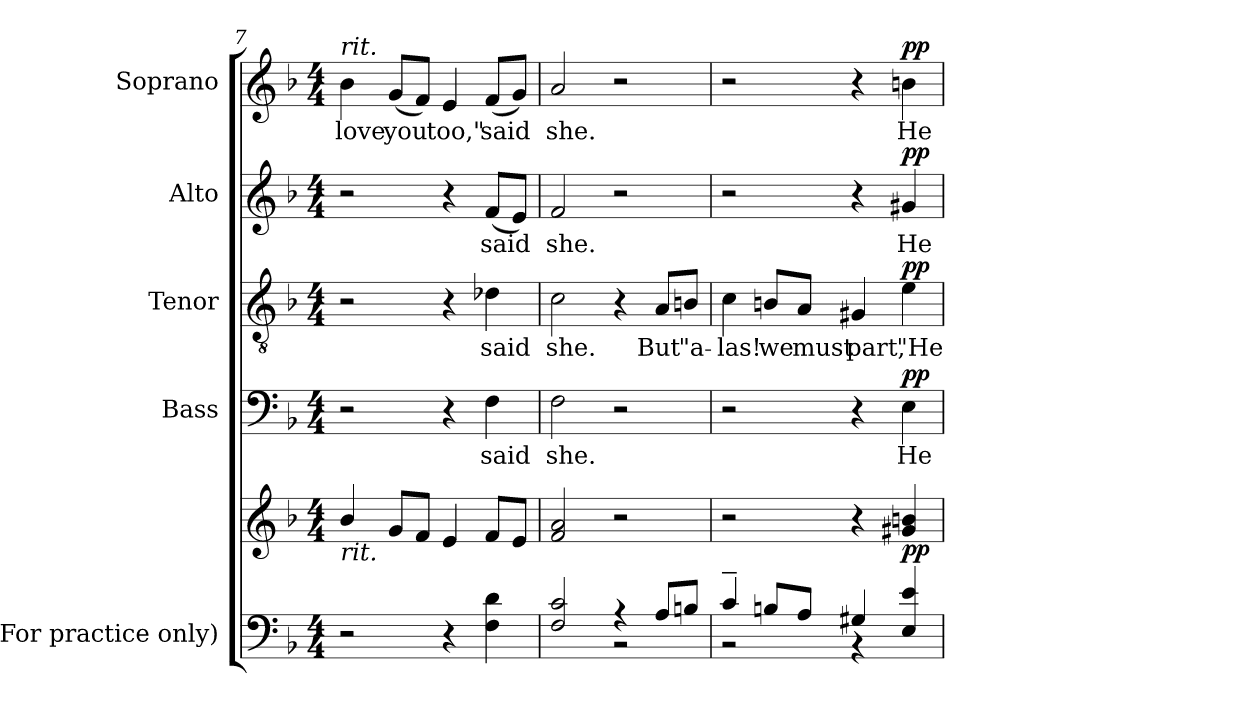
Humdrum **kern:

**kern	**kern	**dynam	**kern	**text	**dynam	**kern	**text	**dynam	**kern	**text	**dynam	**kern	**text	**dynam
*part5	*part5	*part5	*part4	*part4	*part4	*part3	*part3	*part3	*part2	*part2	*part2	*part1	*part1	*part1
*staff6	*staff5	*staff5/6	*staff4	*staff4	*staff4	*staff3	*staff3	*staff3	*staff2	*staff2	*staff2	*staff1	*staff1	*staff1
*I"(For  practice only)	*	*	*I"Bass	*	*	*I"Tenor	*	*	*I"Alto	*	*	*I"Soprano	*	*
*	*	*	*I'B.	*	*	*I'T.	*	*	*I'A.	*	*	*I'S.	*	*
*clefF4	*clefG2	*	*clefF4	*	*	*clefGv2	*	*	*clefG2	*	*	*clefG2	*	*
*	*	*	*	*	*	*ITrd7c12	*	*	*	*	*	*	*	*
*k[b-]	*k[b-]	*	*k[b-]	*	*	*k[b-]	*	*	*k[b-]	*	*	*k[b-]	*	*
*F:	*F:	*	*F:	*	*	*F:	*	*	*F:	*	*	*F:	*	*
*M4/4	*M4/4	*	*M4/4	*	*	*M4/4	*	*	*M4/4	*	*	*M4/4	*	*
=7	=7	=7	=7	=7	=7	=7	=7	=7	=7	=7	=7	=7	=7	=7
!	!	!	!	!	!	!	!	!	!	!	!	!LO:TX:a:i:t=rit.	!	!
!	!LO:TX:b:i:t=rit.	!	!	!	!	!	!	!	!	!	!	!	!	!
!	!	!	!	!	!	!	!	!	!	!	!	!	!LO:LY:b:color=#000000	!
2r	4b-i/	.	2r	.	.	2r	.	.	2r	.	.	4b-i\	love	.
!	!	!	!	!	!	!	!	!	!	!	!	!	!LO:LY:b:color=#000000	!
.	8gi/L	.	.	.	.	.	.	.	.	.	.	(8gi/L	you	.
.	8fi/J	.	.	.	.	.	.	.	.	.	.	8fi/J)	.	.
!	!	!	!	!	!	!	!	!	!	!	!	!	!LO:LY:b:color=#000000	!
4r	4ei/	.	4r	.	.	4r	.	.	4r	.	.	4ei/	too,"	.
!	!	!	!	!LO:LY:b:color=#000000	!	!	!	!	!	!	!	!	!	!
!	!	!	!	!	!	!	!LO:LY:b:color=#000000	!	!	!	!	!	!	!
!	!	!	!	!	!	!	!	!	!	!LO:LY:b:color=#000000	!	!	!	!
!	!	!	!	!	!	!	!	!	!	!	!	!	!LO:LY:b:color=#000000	!
4Fi\ 4di	8fi/L	.	4Fi\	said	.	4D-Xi\	said	.	(8fi/L	said	.	(8fi/L	said	.
.	8ei/J	.	.	.	.	.	.	.	8ei/J)	.	.	8gi/J)	.	.
=8	=8	=8	=8	=8	=8	=8	=8	=8	=8	=8	=8	=8	=8	=8
*^	*	*	*	*	*	*	*	*	*	*	*	*	*	*
!	!	!	!	!	!LO:LY:b:color=#000000	!	!	!	!	!	!	!	!	!	!
!	!	!	!	!	!	!	!	!LO:LY:b:color=#000000	!	!	!	!	!	!	!
!	!	!	!	!	!	!	!	!	!	!	!LO:LY:b:color=#000000	!	!	!	!
!	!	!	!	!	!	!	!	!	!	!	!	!	!	!LO:LY:b:color=#000000	!
2Fi/ 2ci	2ryy	2fi/ 2ai	.	2Fi\	she.	.	2Ci\	she.	.	2fi/	she.	.	2ai/	she.	.
4r	2r	2r	.	2r	.	.	4r	.	.	2r	.	.	2r	.	.
!	!	!	!	!	!	!	!	!LO:LY:b:color=#000000	!	!	!	!	!	!	!
8Ai/L	.	.	.	.	.	.	8AAi/L	But	.	.	.	.	.	.	.
!	!	!	!	!	!	!	!	!LO:LY:b:color=#000000	!	!	!	!	!	!	!
8Bni/J	.	.	.	.	.	.	8BBni/J	"a-	.	.	.	.	.	.	.
!!LO:PB:g=z
=9	=9	=9	=9	=9	=9	=9	=9	=9	=9	=9	=9	=9	=9	=9	=9
!	!	!	!	!	!	!	!	!LO:LY:b:color=#000000	!	!	!	!	!	!	!
4c~i/	2r	2r	.	2r	.	.	4Ci\	-las!	.	2r	.	.	2r	.	.
!	!	!	!	!	!	!	!	!LO:LY:b:color=#000000	!	!	!	!	!	!	!
8Bni/L	.	.	.	.	.	.	8BBni/L	we	.	.	.	.	.	.	.
!	!	!	!	!	!	!	!	!LO:LY:b:color=#000000	!	!	!	!	!	!	!
8Ai/J	.	.	.	.	.	.	8AAi/J	must	.	.	.	.	.	.	.
!	!	!	!	!	!	!	!	!LO:LY:b:color=#000000	!	!	!	!	!	!	!
4G#Xi/	4r	4r	.	4r	.	.	4GG#Xi/	part,	.	4r	.	.	4r	.	.
!	!	!	!	!	!LO:LY:b:color=#000000	!	!	!	!	!	!	!	!	!	!
!	!	!	!	!	!	!	!	!LO:LY:b:color=#000000	!	!	!	!	!	!	!
!	!	!	!	!	!	!	!	!	!	!	!LO:LY:b:color=#000000	!	!	!	!
!	!	!	!	!	!	!	!	!	!	!	!	!	!	!LO:LY:b:color=#000000	!
4Ei/ 4ei	4ryy	4g#Xi/ 4bni	pp	4Ei\	He	pp	4Ei\	"He	pp	4g#Xi/	He	pp	4bni\	He	pp
*v	*v	*	*	*	*	*	*	*	*	*	*	*	*	*	*
=	=	=	=	=	=	=	=	=	=	=	=	=	=	=
*-	*-	*-	*-	*-	*-	*-	*-	*-	*-	*-	*-	*-	*-	*-
